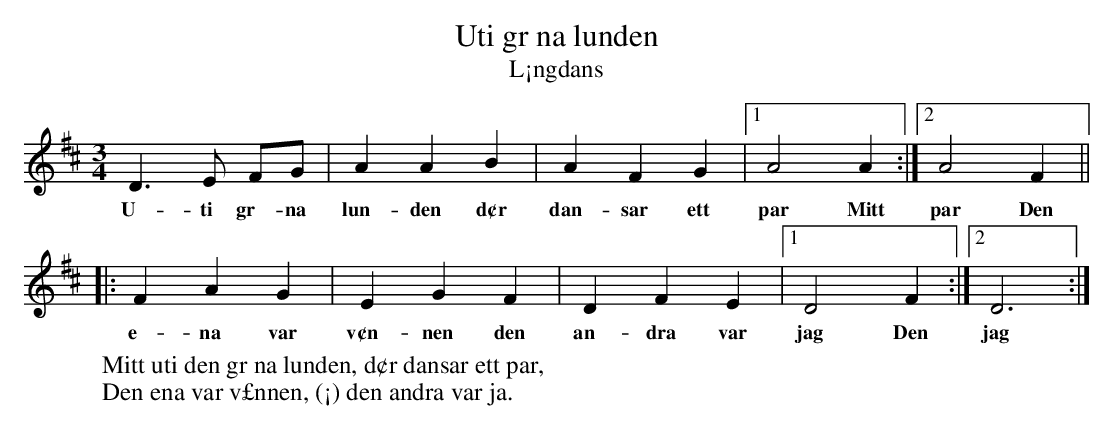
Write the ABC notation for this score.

X:1
T:Uti gr na lunden
T:L¡ngdans
M:3/4
L:1/8
K:D
D3 E FG | A2 A2 B2 | A2 F2 G2 |1 A4 A2 :|2 A4 F2 ||
w:U-ti gr -na lun-den d¢r dan-sar ett par Mitt par Den
|:F2 A2 G2 | E2 G2 F2 | D2 F2 E2 |1 D4 F2 :|2 D6 :|
w:e-na var v¢n-nen den an-dra var jag Den jag
W:Mitt uti den gr na lunden, d¢r dansar ett par,
W:Den ena var v£nnen, (¡) den andra var ja.
